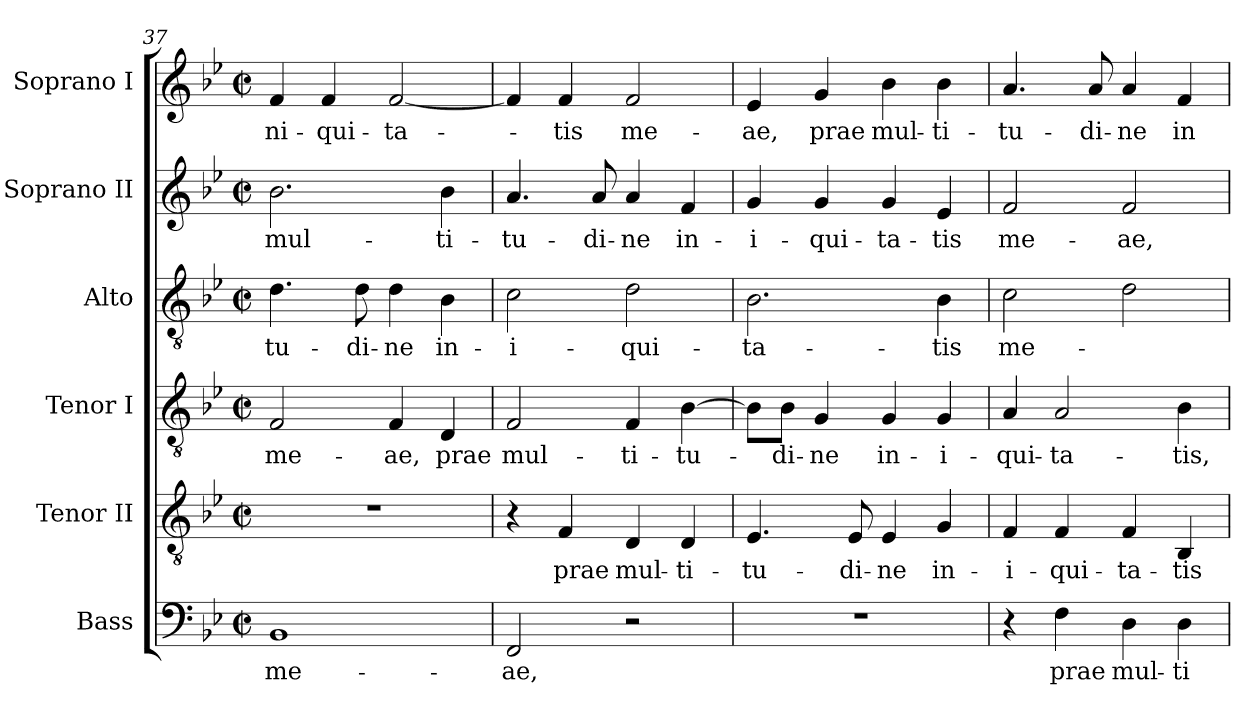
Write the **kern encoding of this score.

**kern	**text	**kern	**text	**kern	**text	**kern	**text	**kern	**text	**kern	**text
*part6	*part6	*part5	*part5	*part4	*part4	*part3	*part3	*part2	*part2	*part1	*part1
*staff6	*staff6	*staff5	*staff5	*staff4	*staff4	*staff3	*staff3	*staff2	*staff2	*staff1	*staff1
*I"Bass	*	*I"Tenor II	*	*I"Tenor I	*	*I"Alto	*	*I"Soprano II	*	*I"Soprano I	*
*I'B.	*	*I'T. II	*	*I'T. I	*	*I'A.	*	*I'S. II	*	*I'S. I	*
*clefF4	*	*clefGv2	*	*clefGv2	*	*clefGv2	*	*clefG2	*	*clefG2	*
*	*	*ITrd7c12	*	*ITrd7c12	*	*	*	*	*	*	*
*k[b-e-]	*	*k[b-e-]	*	*k[b-e-]	*	*k[b-e-]	*	*k[b-e-]	*	*k[b-e-]	*
*g:	*	*g:	*	*g:	*	*g:	*	*g:	*	*g:	*
*M2/2	*	*M2/2	*	*M2/2	*	*M2/2	*	*M2/2	*	*M2/2	*
*met(c|)	*	*met(c|)	*	*met(c|)	*	*met(c|)	*	*met(c|)	*	*met(c|)	*
=37	=37	=37	=37	=37	=37	=37	=37	=37	=37	=37	=37
!	!LO:LY:b:color=#000000	!	!	!	!	!	!	!	!	!	!
!	!	!	!	!	!LO:LY:b:color=#000000	!	!	!	!	!	!
!	!	!	!	!	!	!	!LO:LY:b:color=#000000	!	!	!	!
!	!	!	!	!	!	!	!	!	!LO:LY:b:color=#000000	!	!
!	!	!	!	!	!	!	!	!	!	!	!LO:LY:b:color=#000000
1BB-i	me-	1r	.	2FFi/	me-	4.di\	-tu-	2.b-i\	mul-	4fi/	-ni-
!	!	!	!	!	!	!	!	!	!	!	!LO:LY:b:color=#000000
.	.	.	.	.	.	.	.	.	.	4fi/	-qui-
!	!	!	!	!	!	!	!LO:LY:b:color=#000000	!	!	!	!
.	.	.	.	.	.	8di\	-di-	.	.	.	.
!	!	!	!	!	!LO:LY:b:color=#000000	!	!	!	!	!	!
!	!	!	!	!	!	!	!LO:LY:b:color=#000000	!	!	!	!
!	!	!	!	!	!	!	!	!	!	!	!LO:LY:b:color=#000000
.	.	.	.	4FFi/	-ae,	4di\	-ne	.	.	[<2fi/	-ta-
!	!	!	!	!	!LO:LY:b:color=#000000	!	!	!	!	!	!
!	!	!	!	!	!	!	!LO:LY:b:color=#000000	!	!	!	!
!	!	!	!	!	!	!	!	!	!LO:LY:b:color=#000000	!	!
.	.	.	.	4DDi/	prae	4B-i\	in-	4b-i\	-ti-	.	.
=38	=38	=38	=38	=38	=38	=38	=38	=38	=38	=38	=38
!	!LO:LY:b:color=#000000	!	!	!	!	!	!	!	!	!	!
!	!	!	!	!	!LO:LY:b:color=#000000	!	!	!	!	!	!
!	!	!	!	!	!	!	!LO:LY:b:color=#000000	!	!	!	!
!	!	!	!	!	!	!	!	!	!LO:LY:b:color=#000000	!	!
2FFi/	-ae,	4r	.	2FFi/	mul-	2ci\	-i-	4.ai/	-tu-	4fi/]	.
!	!	!	!LO:LY:b:color=#000000	!	!	!	!	!	!	!	!
!	!	!	!	!	!	!	!	!	!	!	!LO:LY:b:color=#000000
.	.	4FFi/	prae	.	.	.	.	.	.	4fi/	-tis
!	!	!	!	!	!	!	!	!	!LO:LY:b:color=#000000	!	!
.	.	.	.	.	.	.	.	8ai/	-di-	.	.
!	!	!	!LO:LY:b:color=#000000	!	!	!	!	!	!	!	!
!	!	!	!	!	!LO:LY:b:color=#000000	!	!	!	!	!	!
!	!	!	!	!	!	!	!LO:LY:b:color=#000000	!	!	!	!
!	!	!	!	!	!	!	!	!	!LO:LY:b:color=#000000	!	!
!	!	!	!	!	!	!	!	!	!	!	!LO:LY:b:color=#000000
2r	.	4DDi/	mul-	4FFi/	-ti-	2di\	-qui-	4ai/	-ne	2fi/	me-
!	!	!	!LO:LY:b:color=#000000	!	!	!	!	!	!	!	!
!	!	!	!	!	!LO:LY:b:color=#000000	!	!	!	!	!	!
!	!	!	!	!	!	!	!	!	!LO:LY:b:color=#000000	!	!
.	.	4DDi/	-ti-	[>4BB-i\	-tu-	.	.	4fi/	in-	.	.
=39	=39	=39	=39	=39	=39	=39	=39	=39	=39	=39	=39
!	!	!	!LO:LY:b:color=#000000	!	!	!	!	!	!	!	!
!	!	!	!	!	!	!	!LO:LY:b:color=#000000	!	!	!	!
!	!	!	!	!	!	!	!	!	!LO:LY:b:color=#000000	!	!
!	!	!	!	!	!	!	!	!	!	!	!LO:LY:b:color=#000000
1r	.	4.EE-i/	-tu-	8BB-i\L]	.	2.B-i\	-ta-	4gi/	-i-	4e-i/	-ae,
!	!	!	!	!	!LO:LY:b:color=#000000	!	!	!	!	!	!
.	.	.	.	8BB-i\J	-di-	.	.	.	.	.	.
!	!	!	!	!	!LO:LY:b:color=#000000	!	!	!	!	!	!
!	!	!	!	!	!	!	!	!	!LO:LY:b:color=#000000	!	!
!	!	!	!	!	!	!	!	!	!	!	!LO:LY:b:color=#000000
.	.	.	.	4GGi/	-ne	.	.	4gi/	-qui-	4gi/	prae
!	!	!	!LO:LY:b:color=#000000	!	!	!	!	!	!	!	!
.	.	8EE-i/	-di-	.	.	.	.	.	.	.	.
!	!	!	!LO:LY:b:color=#000000	!	!	!	!	!	!	!	!
!	!	!	!	!	!LO:LY:b:color=#000000	!	!	!	!	!	!
!	!	!	!	!	!	!	!	!	!LO:LY:b:color=#000000	!	!
!	!	!	!	!	!	!	!	!	!	!	!LO:LY:b:color=#000000
.	.	4EE-i/	-ne	4GGi/	in-	.	.	4gi/	-ta-	4b-i\	mul-
!	!	!	!LO:LY:b:color=#000000	!	!	!	!	!	!	!	!
!	!	!	!	!	!LO:LY:b:color=#000000	!	!	!	!	!	!
!	!	!	!	!	!	!	!LO:LY:b:color=#000000	!	!	!	!
!	!	!	!	!	!	!	!	!	!LO:LY:b:color=#000000	!	!
!	!	!	!	!	!	!	!	!	!	!	!LO:LY:b:color=#000000
.	.	4GGi/	in-	4GGi/	-i-	4B-i\	-tis	4e-i/	-tis	4b-i\	-ti-
=40	=40	=40	=40	=40	=40	=40	=40	=40	=40	=40	=40
!	!	!	!LO:LY:b:color=#000000	!	!	!	!	!	!	!	!
!	!	!	!	!	!LO:LY:b:color=#000000	!	!	!	!	!	!
!	!	!	!	!	!	!	!LO:LY:b:color=#000000	!	!	!	!
!	!	!	!	!	!	!	!	!	!LO:LY:b:color=#000000	!	!
!	!	!	!	!	!	!	!	!	!	!	!LO:LY:b:color=#000000
4r	.	4FFi/	-i-	4AAi/	-qui-	2ci\	me-	2fi/	me-	4.ai/	-tu-
!	!LO:LY:b:color=#000000	!	!	!	!	!	!	!	!	!	!
!	!	!	!LO:LY:b:color=#000000	!	!	!	!	!	!	!	!
!	!	!	!	!	!LO:LY:b:color=#000000	!	!	!	!	!	!
4Fi\	prae	4FFi/	-qui-	2AAi/	-ta-	.	.	.	.	.	.
!	!	!	!	!	!	!	!	!	!	!	!LO:LY:b:color=#000000
.	.	.	.	.	.	.	.	.	.	8ai/	-di-
!	!LO:LY:b:color=#000000	!	!	!	!	!	!	!	!	!	!
!	!	!	!LO:LY:b:color=#000000	!	!	!	!	!	!	!	!
!	!	!	!	!	!	!	!	!	!LO:LY:b:color=#000000	!	!
!	!	!	!	!	!	!	!	!	!	!	!LO:LY:b:color=#000000
4Di\	mul-	4FFi/	-ta-	.	.	2di\	.	2fi/	-ae,	4ai/	-ne
!	!LO:LY:b:color=#000000	!	!	!	!	!	!	!	!	!	!
!	!	!	!LO:LY:b:color=#000000	!	!	!	!	!	!	!	!
!	!	!	!	!	!LO:LY:b:color=#000000	!	!	!	!	!	!
!	!	!	!	!	!	!	!	!	!	!	!LO:LY:b:color=#000000
4Di\	-ti-	4BBB-i/	-tis	4BB-i\	-tis,	.	.	.	.	4fi/	in-
=	=	=	=	=	=	=	=	=	=	=	=
*-	*-	*-	*-	*-	*-	*-	*-	*-	*-	*-	*-
